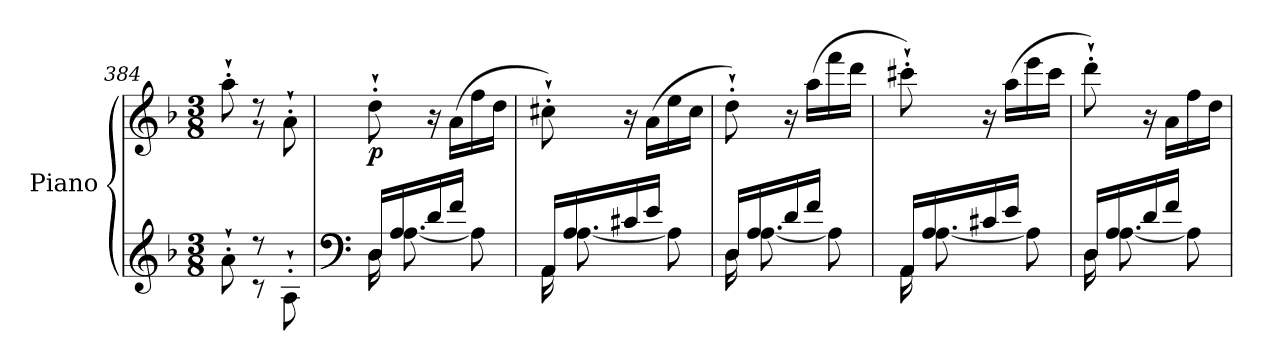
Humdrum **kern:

**kern	**kern	**dynam
*part1	*part1	*part1
*staff2	*staff1	*staff1/2
*I"Piano	*	*
*I'Pno	*	*
*clefG2	*clefG2	*
*k[b-]	*k[b-]	*
*M3/8	*M3/8	*
=384	=384	=384
*^	*^	*
8ryy	8a'`\	8ryy	8aa'`\	.
8r	8r	8r	8r	.
8ryy	8A'`\	8ryy	8a'`\	.
*	*	*v	*v	*
=385	=385	=385	=385
*clefF4	*	*	*
*	*	*^	*
!	!	!	!	!LO:DY:b
*	*	*v	*v	*
16D/LL	16D\	8dd'`\	p
16A/	[8.A\	.	.
16d/	.	16r	.
16f/JJ	.	(>16a\LL	.
8ryy	8A\]	16ff\	.
.	.	16dd\JJ	.
=386	=386	=386	=386
16AA/LL	16AA\	8cc#X'`\)	.
16A/	[8.A\	.	.
16c#X/	.	16r	.
16e/JJ	.	(>16a\LL	.
8ryy	8A\]	16ee\	.
.	.	16cc#\JJ	.
=387	=387	=387	=387
16D/LL	16D\	8dd'`\)	.
16A/	[8.A\	.	.
16d/	.	16r	.
16f/JJ	.	(>16aa\LL	.
8ryy	8A\]	16fff\	.
.	.	16ddd\JJ	.
=388	=388	=388	=388
16AA/LL	16AA\	8ccc#X'`\)	.
16A/	[8.A\	.	.
16c#X/	.	16r	.
16e/JJ	.	(>16aa\LL	.
8ryy	8A\]	16eee\	.
.	.	16ccc#\JJ	.
=389	=389	=389	=389
16D/LL	16D\	8ddd'`\)	.
16A/	[8.A\	.	.
16d/	.	16r	.
16f/JJ	.	16a\LL	.
8ryy	8A\]	16ff\	.
.	.	16dd\JJ	.
*v	*v	*	*
=	=	=
*-	*-	*-
